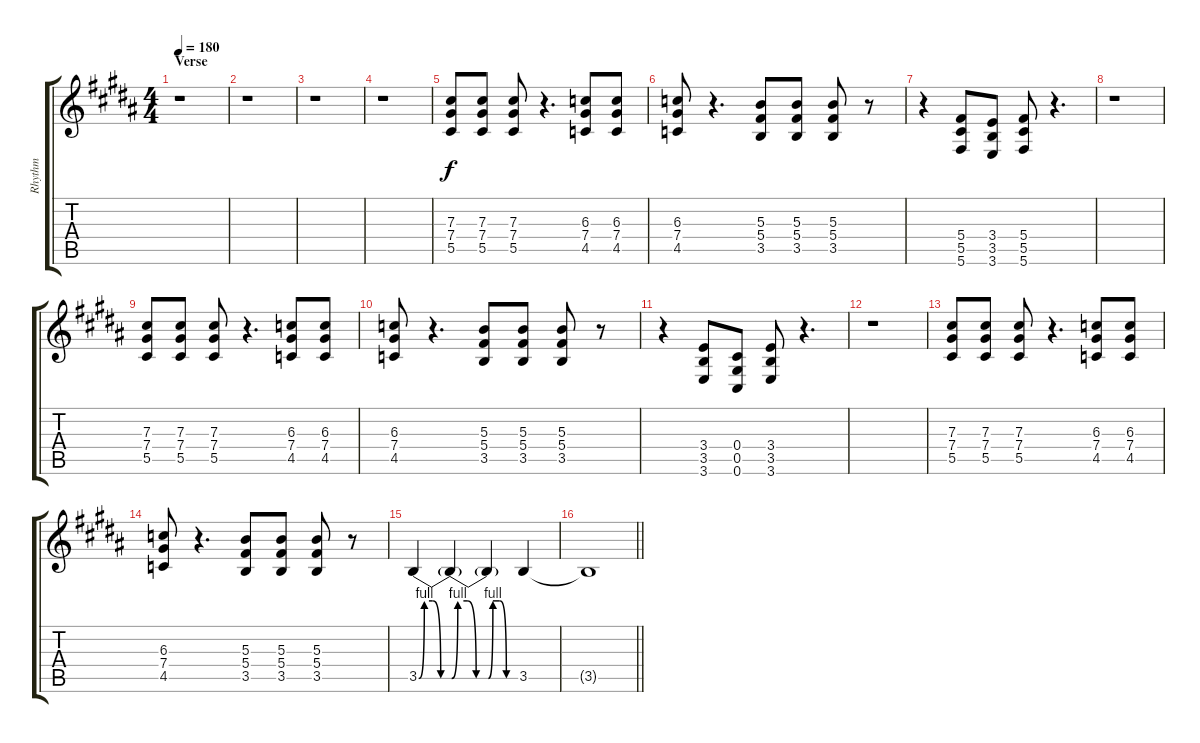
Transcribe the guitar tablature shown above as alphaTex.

\track ("Rhythm" "Rhythm") {instrument overdrivenguitar}
\staff {score tabs}
\tuning (Eb4 Bb3 Gb3 Db3 Ab2 Db2) {hide}
\ts (4 4)
\section ("" "Verse")
\tempo 180
\clef g2
\ks b
r.1{dy f} |
r.1 |
r.1 |
r.1 |
(7.3 7.4 5.5).8 (7.3 7.4 5.5).8 (7.3 7.4 5.5).8 r.4{d} (6.3 7.4 4.5).8 (6.3 7.4 4.5).8 |
(6.3 7.4 4.5).8 r.4{d} (5.3 5.4 3.5).8 (5.3 5.4 3.5).8 (5.3 5.4 3.5).8 r.8 |
r.4 (5.4 5.5 5.6).8 (3.4 3.5 3.6).8 (5.4 5.5 5.6).8 r.4{d} |
r.1 |
(7.3 7.4 5.5).8 (7.3 7.4 5.5).8 (7.3 7.4 5.5).8 r.4{d} (6.3 7.4 4.5).8 (6.3 7.4 4.5).8 |
(6.3 7.4 4.5).8 r.4{d} (5.3 5.4 3.5).8 (5.3 5.4 3.5).8 (5.3 5.4 3.5).8 r.8 |
r.4 (3.4 3.5 3.6).8 (0.4 0.5 0.6).8 (3.4 3.5 3.6).8 r.4{d} |
r.1 |
(7.3 7.4 5.5).8 (7.3 7.4 5.5).8 (7.3 7.4 5.5).8 r.4{d} (6.3 7.4 4.5).8 (6.3 7.4 4.5).8 |
(6.3 7.4 4.5).8 r.4{d} (5.3 5.4 3.5).8 (5.3 5.4 3.5).8 (5.3 5.4 3.5).8 r.8 |
3.5{be (custom 0 0 10 4 25 4 40 0 60 0)}.4 3.5{be (custom 0 0 10 4 25 4 40 0 60 0) t}.4 3.5{be (custom 0 0 10 4 25 4 40 0 60 0) t}.4 3.5.4 |
\barLineRight lightlight
3.5{t}.1
